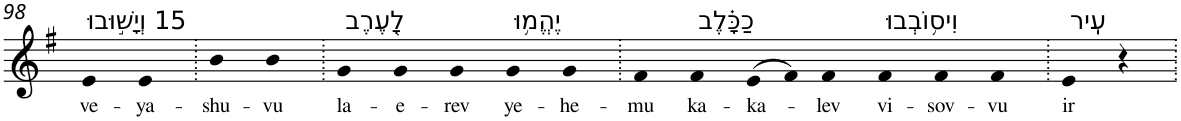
**kern	**text
*part1	*part1
*staff1	*staff1
*I"Piano	*
*I'Pno	*
!!LO:PB:g=z
*clefG2	*
*k[f#]	*
*G:	*
=98	=98
!LO:TX:a:t=15 וְיָשׁ֣וּבוּ	!
!	!LO:LY:b
4e	ve-
!	!LO:LY:b
4e	-ya-
=99.	=99.
!	!LO:LY:b
4b	-shu-
!	!LO:LY:b
4b	-vu
=100.	=100.
!LO:TX:a:t=לָ֭עֶרֶב	!
!	!LO:LY:b
4g	la-
!	!LO:LY:b
4g	-e-
!	!LO:LY:b
4g	-rev
!LO:TX:a:t=יֶהֱמ֥וּ	!
!	!LO:LY:b
4g	ye-
!	!LO:LY:b
4g	-he-
=101.	=101.
!	!LO:LY:b
4f#	-mu
!LO:TX:a:t=כַכָּ֗לֶב	!
!	!LO:LY:b
4f#	ka-
!	!LO:LY:b
(>8e	-ka-
8f#)	.
!	!LO:LY:b
4f#	-lev
!LO:TX:a:t=וִיס֥וֹבְבוּ	!
!	!LO:LY:b
4f#	vi-
!	!LO:LY:b
4f#	-sov-
!	!LO:LY:b
4f#	-vu
=102.	=102.
!LO:TX:a:t=עִֽיר	!
!	!LO:LY:b
4e	ir
4r	.
=.	=.
*-	*-
